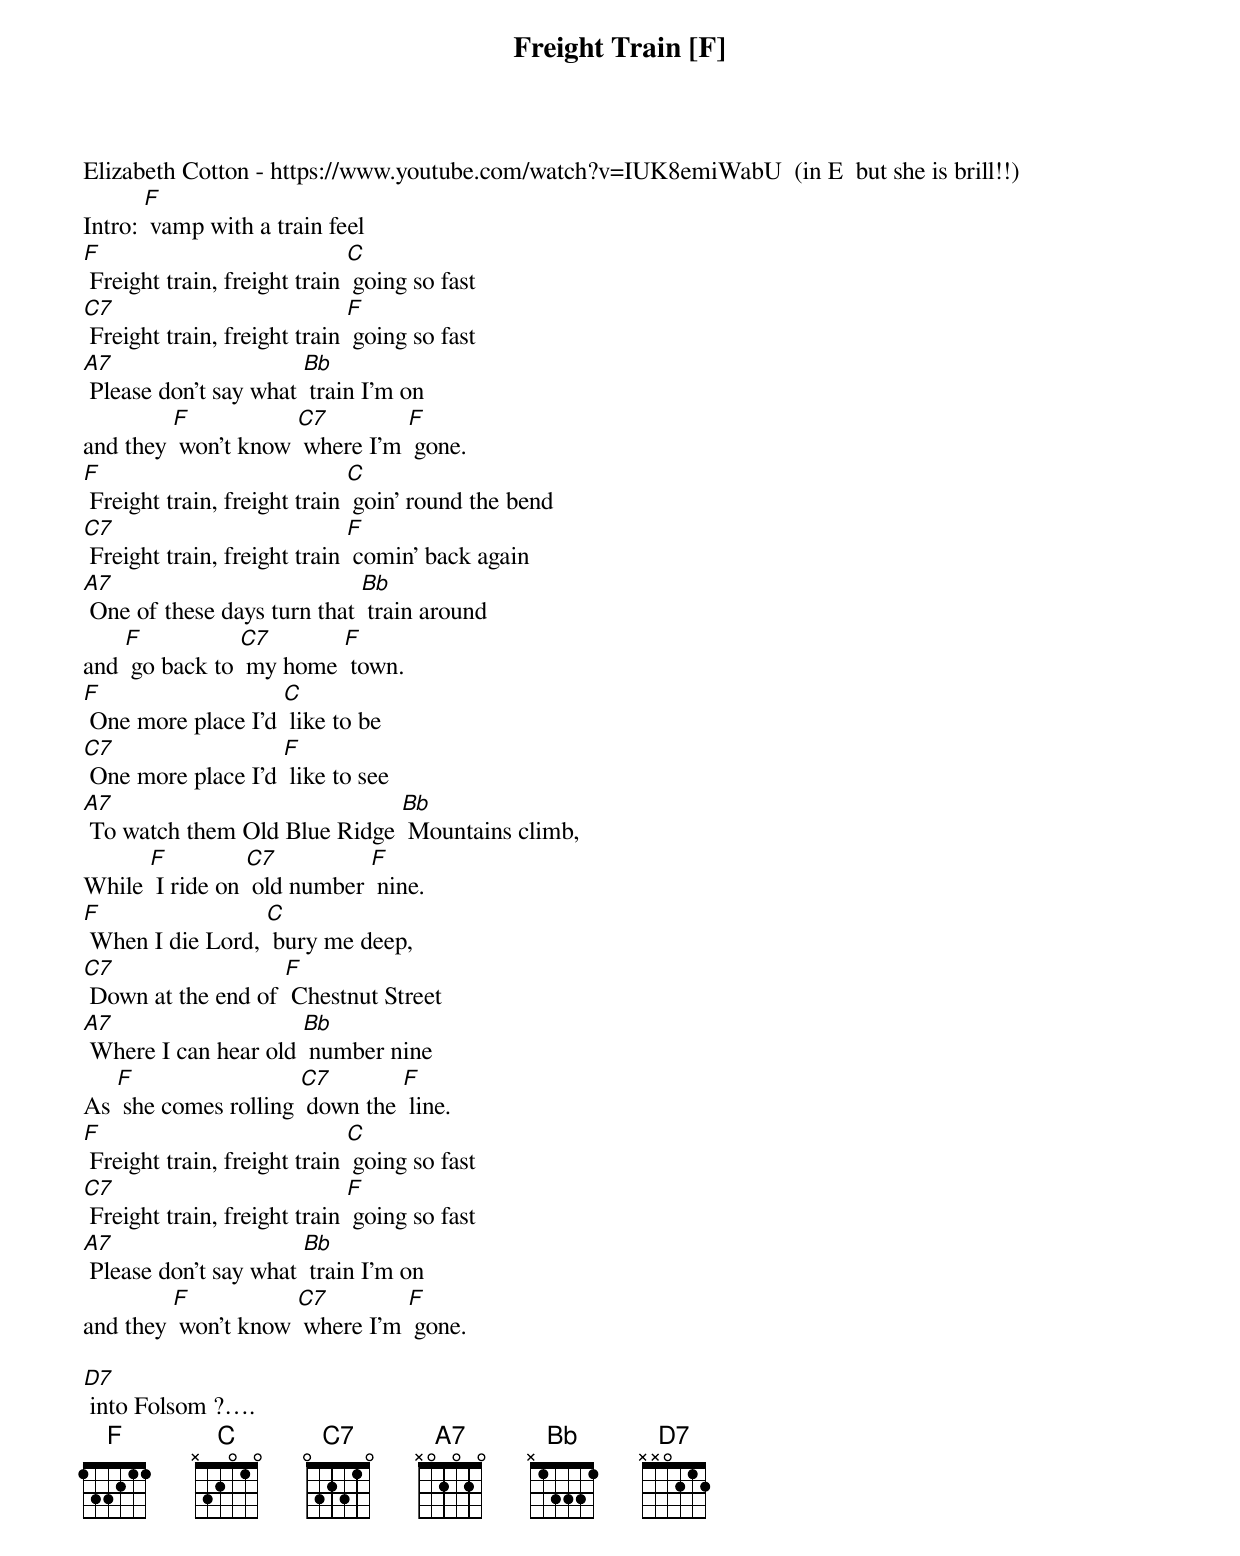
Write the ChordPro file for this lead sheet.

{t: Freight Train [F] }
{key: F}
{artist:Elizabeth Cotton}
Elizabeth Cotton - https://www.youtube.com/watch?v=IUK8emiWabU  (in E  but she is brill!!)
{c: }
Intro: [F] vamp with a train feel
{c: }
[F] Freight train, freight train [C] going so fast
[C7] Freight train, freight train [F] going so fast
[A7] Please don't say what [Bb] train I'm on
and they [F] won't know [C7] where I'm [F] gone.
{c: }
[F] Freight train, freight train [C] goin’ round the bend
[C7] Freight train, freight train [F] comin’ back again
[A7] One of these days turn that [Bb] train around
and [F] go back to [C7] my home [F] town.
{c: }
[F] One more place I’d [C] like to be
[C7] One more place I’d [F] like to see
[A7] To watch them Old Blue Ridge [Bb] Mountains climb,
While [F] I ride on [C7] old number [F] nine.
{c: }
[F] When I die Lord, [C] bury me deep,
[C7] Down at the end of [F] Chestnut Street
[A7] Where I can hear old [Bb] number nine
As [F] she comes rolling [C7] down the [F] line.
{c: }
[F] Freight train, freight train [C] going so fast
[C7] Freight train, freight train [F] going so fast
[A7] Please don't say what [Bb] train I'm on
and they [F] won't know [C7] where I'm [F] gone.
{c: }

[D7] into Folsom ?….
